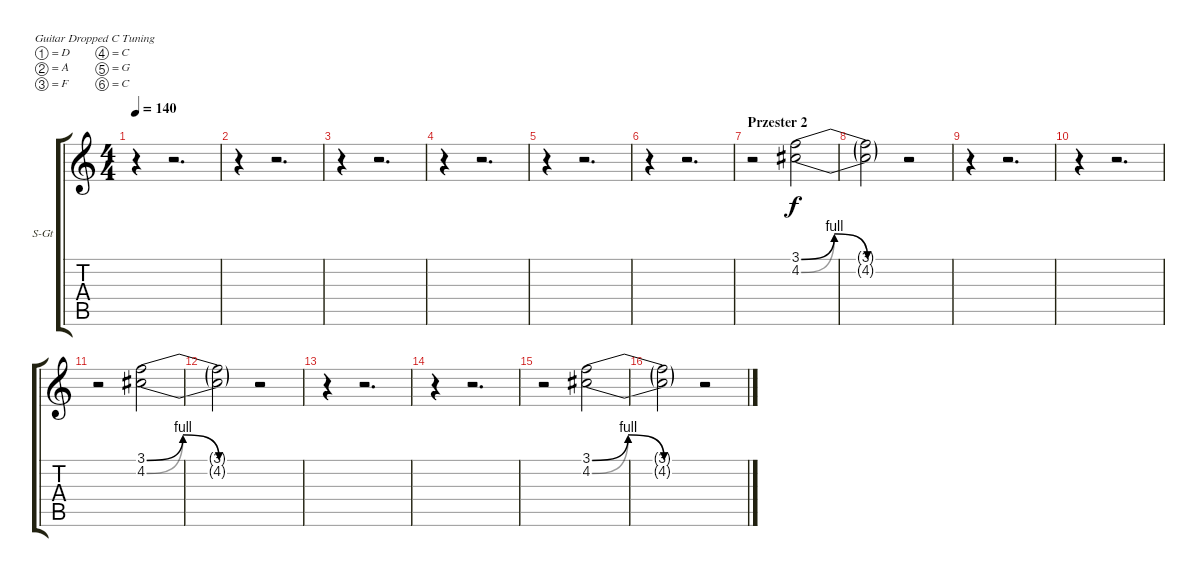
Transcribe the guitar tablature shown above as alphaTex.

\bracketExtendMode groupsimilarinstruments
\firstSystemTrackNameOrientation horizontal
\otherSystemsTrackNameOrientation horizontal
\track ("SFX" "S-Gt") {instrument piccolo}
\staff {score tabs}
\tuning (D4 A3 F3 C3 G2 C2)
\displaytranspose 12
\ts (4 4)
\tempo 140
\clef g2
\ks c
r.4{dy f} r.2{d} |
r.4 r.2{d} |
r.4 r.2{d} |
r.4 r.2{d} |
r.4 r.2{d} |
r.4 r.2{d} |
\section ("" "Przester 2")
r.2 (3.1{be (bendrelease 0 0 30 4 30 4 60 0)} 4.2{be (bendrelease 0 0 30 4 30 4 60 0)}).2 |
(3.1{be (hold 0 0 60 0) t} 4.2{be (hold 0 0 60 0) t}).2 r.2 |
r.4 r.2{d} |
r.4 r.2{d} |
r.2 (3.1{be (bendrelease 0 0 30 4 30 4 60 0)} 4.2{be (bendrelease 0 0 30 4 30 4 60 0)}).2 |
(3.1{be (hold 0 0 60 0) t} 4.2{be (hold 0 0 60 0) t}).2 r.2 |
r.4 r.2{d} |
r.4 r.2{d} |
r.2 (3.1{be (bendrelease 0 0 30 4 30 4 60 0)} 4.2{be (bendrelease 0 0 30 4 30 4 60 0)}).2 |
(3.1{be (hold 0 0 60 0) t} 4.2{be (hold 0 0 60 0) t}).2 r.2
